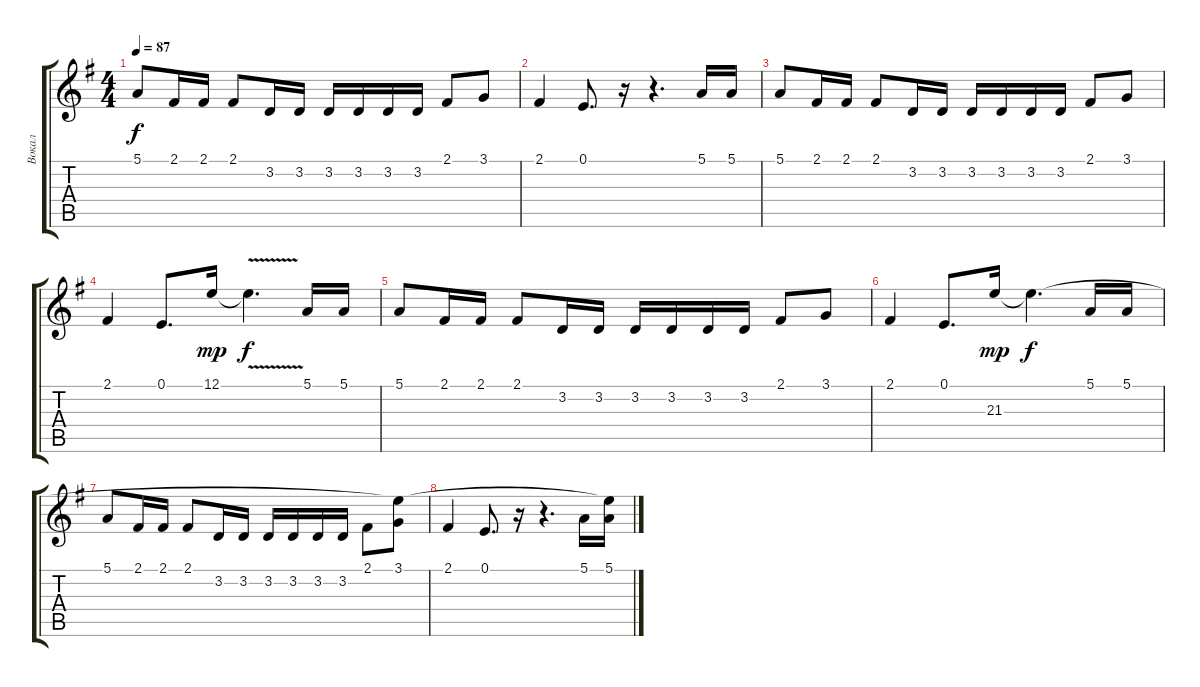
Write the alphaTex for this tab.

\track ("Вокал" "Вокал") {instrument trumpet}
\staff {score tabs}
\tuning (E4 B3 G3 D3 A2 E2) {hide}
\ts (4 4)
\tempo 87
\clef g2
\ks eminor
5.1.8{dy f} 2.1.16 2.1.16 2.1.8 3.2.16 3.2.16 3.2.16 3.2.16 3.2.16 3.2.16 2.1.8 3.1.8 |
2.1.4 0.1.8{d} r.16 r.4{d} 5.1.16 5.1.16 |
5.1.8 2.1.16 2.1.16 2.1.8 3.2.16 3.2.16 3.2.16 3.2.16 3.2.16 3.2.16 2.1.8 3.1.8 |
2.1.4 0.1.8{d} 12.1.16{dy mp} 12.1{v t}.4{d dy f} 5.1.16 5.1.16 |
5.1.8 2.1.16 2.1.16 2.1.8 3.2.16 3.2.16 3.2.16 3.2.16 3.2.16 3.2.16 2.1.8 3.1.8 |
2.1.4 0.1.8{d} 21.3.16{dy mp} 21.3{t}.4{d dy f} 5.1.16 5.1.16 |
5.1.8 2.1.16 2.1.16 2.1.8 3.2.16 3.2.16 3.2.16 3.2.16 3.2.16 3.2.16 2.1.8 (3.1 21.3{t}).8 |
2.1.4 0.1.8{d} r.16 r.4{d} 5.1.16 (5.1 21.3{t}).16
